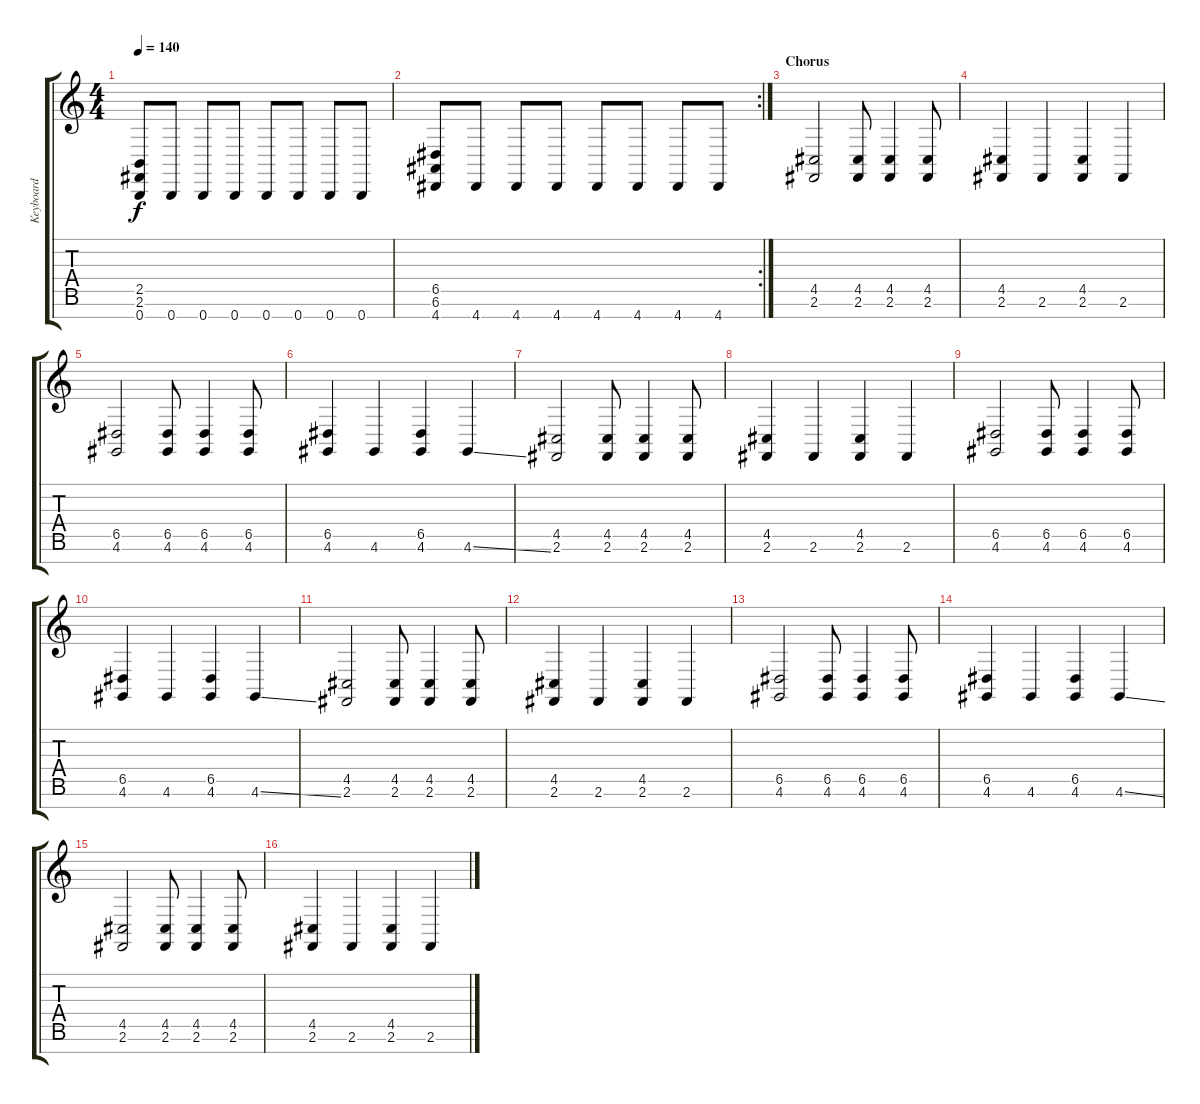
\track ("Keyboard" "Keyboard") {instrument lead2sawtooth}
\staff {score tabs}
\tuning (E4 B3 G3 D3 A2 E2 B1) {hide}
\ts (4 4)
\tempo 140
\clef g2
\ks c
(2.5 2.6 0.7).8{dy f} 0.7.8 0.7.8 0.7.8 0.7.8 0.7.8 0.7.8 0.7.8 |
\rc 2
(6.5 6.6 4.7).8 4.7.8 4.7.8 4.7.8 4.7.8 4.7.8 4.7.8 4.7.8 |
\section ("" "Chorus")
(4.5 2.6).2{volume 13} (4.5 2.6).8 (4.5 2.6).4 (4.5 2.6).8 |
(4.5 2.6).4 2.6.4 (4.5 2.6).4 2.6.4 |
(6.5 4.6).2 (6.5 4.6).8 (6.5 4.6).4 (6.5 4.6).8 |
(6.5 4.6).4 4.6.4 (6.5 4.6).4 4.6{ss}.4 |
(4.5 2.6).2{volume 13} (4.5 2.6).8 (4.5 2.6).4 (4.5 2.6).8 |
(4.5 2.6).4 2.6.4 (4.5 2.6).4 2.6.4 |
(6.5 4.6).2 (6.5 4.6).8 (6.5 4.6).4 (6.5 4.6).8 |
(6.5 4.6).4 4.6.4 (6.5 4.6).4 4.6{ss}.4 |
(4.5 2.6).2{volume 13} (4.5 2.6).8 (4.5 2.6).4 (4.5 2.6).8 |
(4.5 2.6).4 2.6.4 (4.5 2.6).4 2.6.4 |
(6.5 4.6).2 (6.5 4.6).8 (6.5 4.6).4 (6.5 4.6).8 |
(6.5 4.6).4 4.6.4 (6.5 4.6).4 4.6{ss}.4 |
(4.5 2.6).2{volume 13} (4.5 2.6).8 (4.5 2.6).4 (4.5 2.6).8 |
(4.5 2.6).4 2.6.4 (4.5 2.6).4 2.6.4
